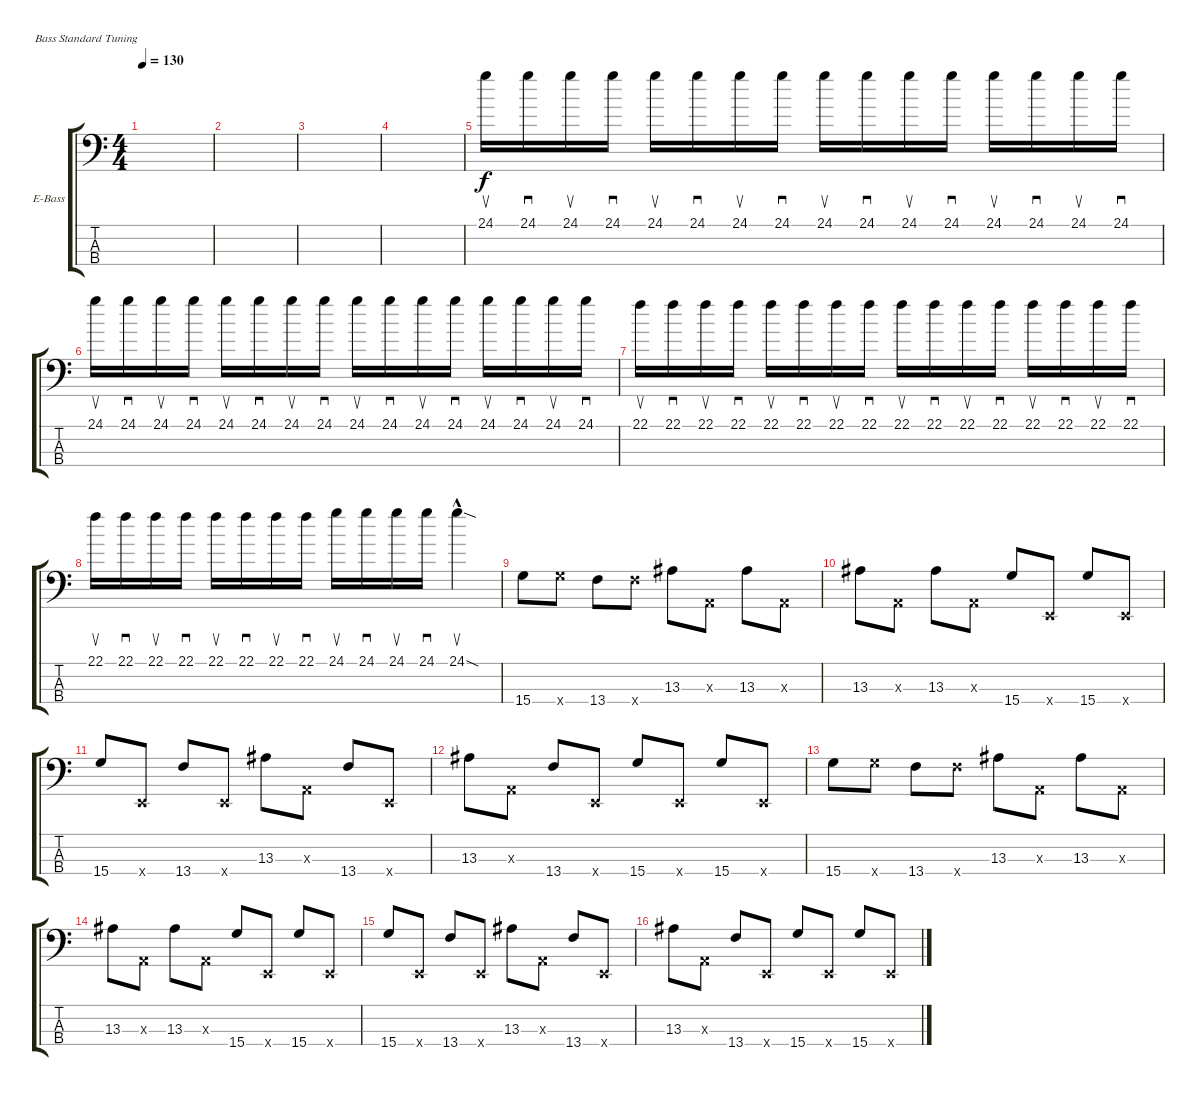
\defaultSystemsLayout 4
\bracketExtendMode groupsimilarinstruments
\firstSystemTrackNameOrientation horizontal
\otherSystemsTrackNameOrientation horizontal
\track ("Электро бас" "E-Bass") {instrument electricbassfinger}
\staff {score tabs}
\tuning (G2 D2 A1 E1)
\ts (4 4)
\tempo 130
\clef f4
\ks c
|
|
|
|
24.1.16{su} 24.1.16{sd} 24.1.16{su} 24.1.16{sd} 24.1.16{su} 24.1.16{sd} 24.1.16{su} 24.1.16{sd} 24.1.16{su} 24.1.16{sd} 24.1.16{su} 24.1.16{sd} 24.1.16{su} 24.1.16{sd} 24.1.16{su} 24.1.16{sd} |
24.1.16{su} 24.1.16{sd} 24.1.16{su} 24.1.16{sd} 24.1.16{su} 24.1.16{sd} 24.1.16{su} 24.1.16{sd} 24.1.16{su} 24.1.16{sd} 24.1.16{su} 24.1.16{sd} 24.1.16{su} 24.1.16{sd} 24.1.16{su} 24.1.16{sd} |
22.1.16{su} 22.1.16{sd} 22.1.16{su} 22.1.16{sd} 22.1.16{su} 22.1.16{sd} 22.1.16{su} 22.1.16{sd} 22.1.16{su} 22.1.16{sd} 22.1.16{su} 22.1.16{sd} 22.1.16{su} 22.1.16{sd} 22.1.16{su} 22.1.16{sd} |
22.1.16{su} 22.1.16{sd} 22.1.16{su} 22.1.16{sd} 22.1.16{su} 22.1.16{sd} 22.1.16{su} 22.1.16{sd} 24.1.16{su} 24.1.16{sd} 24.1.16{su} 24.1.16{sd} 24.1{sod hac}.4{su} |
15.4.8 15.4{x}.8 13.4.8 13.4{x}.8 13.3.8 0.3{x}.8 13.3.8 0.3{x}.8 |
13.3.8 0.3{x}.8 13.3.8 0.3{x}.8 15.4.8 0.4{x}.8 15.4.8 0.4{x}.8 |
15.4.8 0.4{x}.8 13.4.8 0.4{x}.8 13.3.8 0.3{x}.8 13.4.8 0.4{x}.8 |
13.3.8 0.3{x}.8 13.4.8 0.4{x}.8 15.4.8 0.4{x}.8 15.4.8 0.4{x}.8 |
15.4.8 15.4{x}.8 13.4.8 13.4{x}.8 13.3.8 0.3{x}.8 13.3.8 0.3{x}.8 |
13.3.8 0.3{x}.8 13.3.8 0.3{x}.8 15.4.8 0.4{x}.8 15.4.8 0.4{x}.8 |
15.4.8 0.4{x}.8 13.4.8 0.4{x}.8 13.3.8 0.3{x}.8 13.4.8 0.4{x}.8 |
13.3.8 0.3{x}.8 13.4.8 0.4{x}.8 15.4.8 0.4{x}.8 15.4.8 0.4{x}.8
